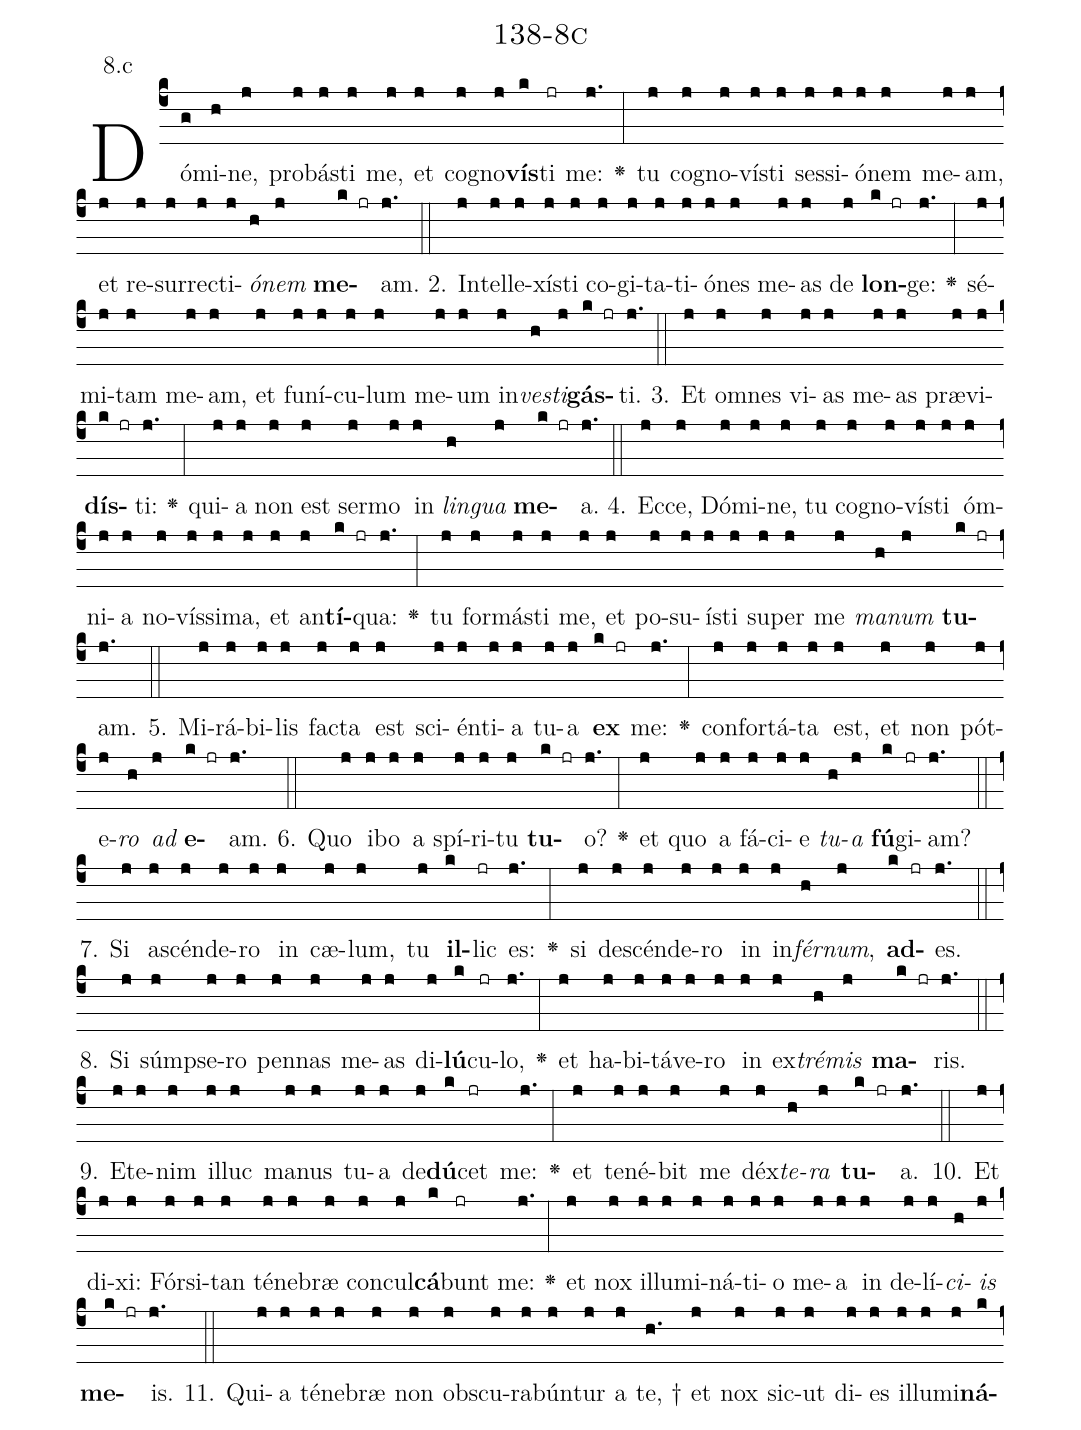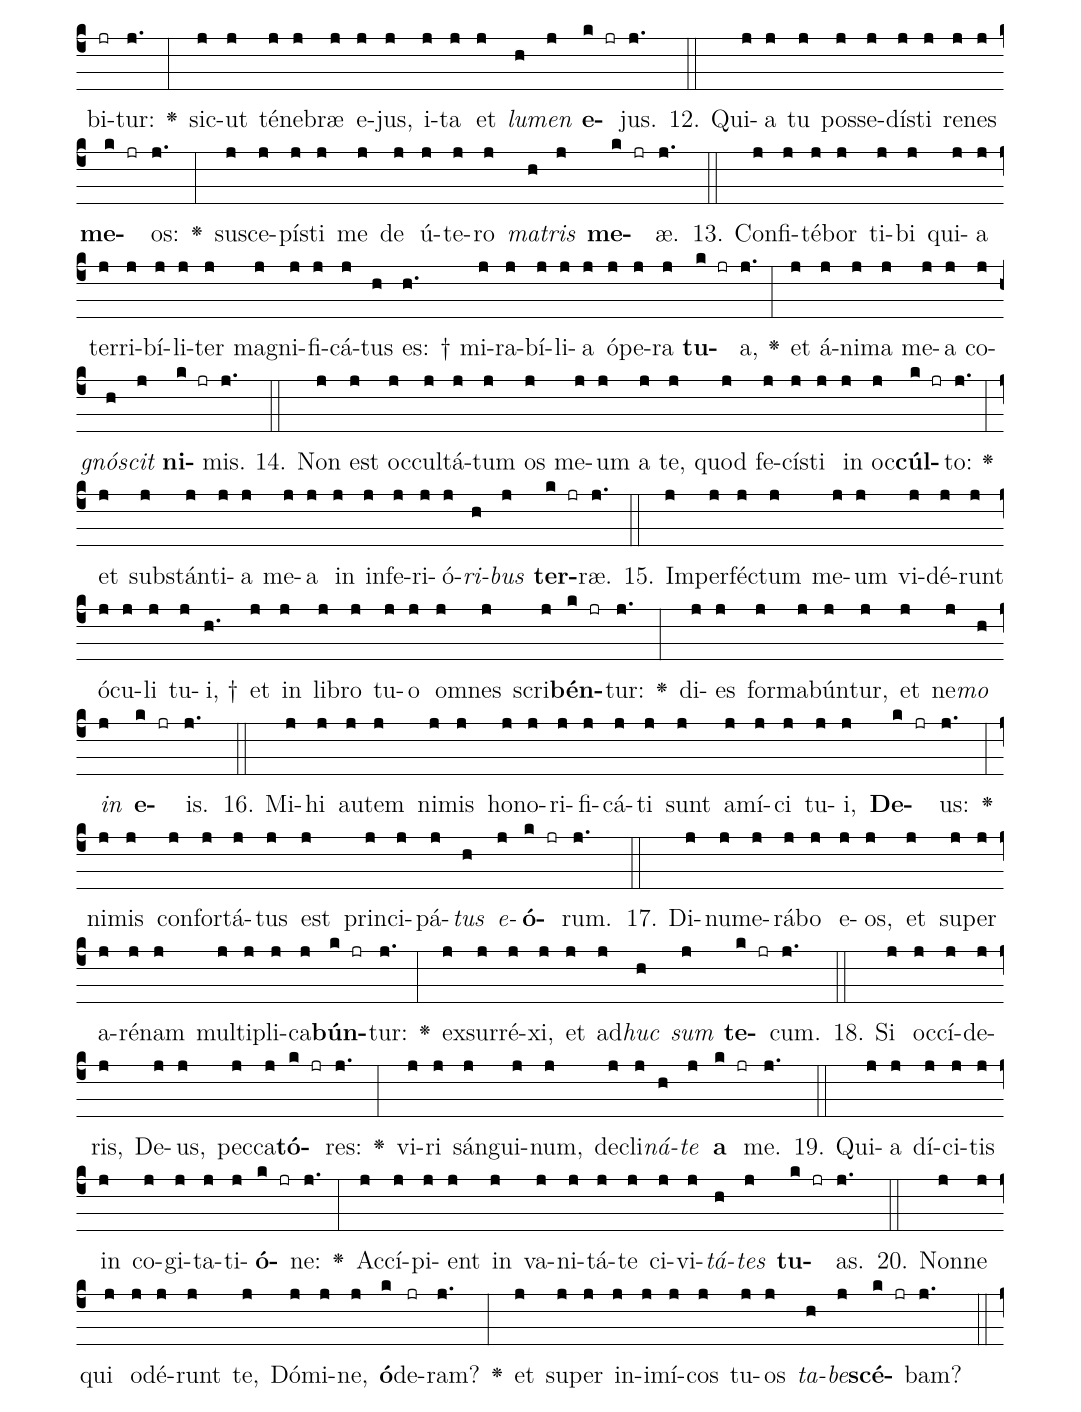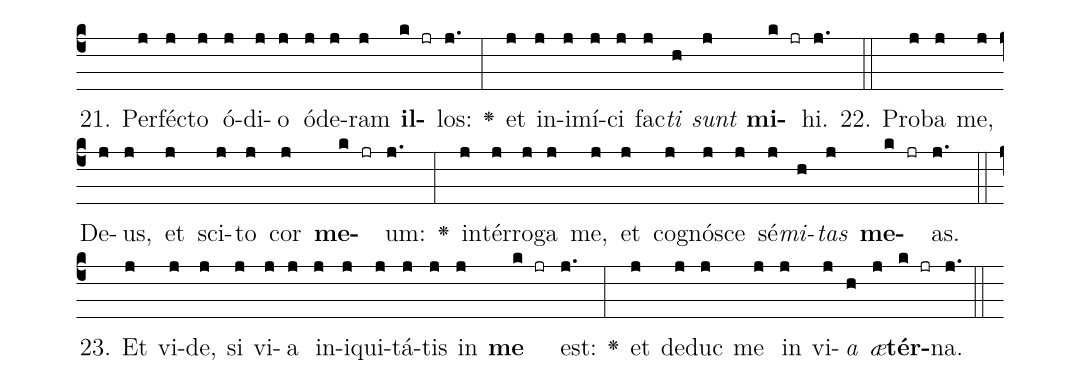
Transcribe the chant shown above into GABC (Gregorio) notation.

name: 138-8c;
annotation: 8.c;
%%
(c4)Dó(g)mi(h)ne,(j) pro(j)bás(j)ti(j) me,(j) et(j) co(j)gno(j)<b>vís</b>(k)ti(jr) me:(j.) <v>\greheightstar</v>(:) tu(j) co(j)gno(j)vís(j)ti(j) ses(j)si(j)ó(j)nem(j) me(j)am,(j) et(j) re(j)sur(j)rec(j)ti(j)<i>ó</i>(h)<i>nem</i>(j) <b>me</b>(k jr)am.(j.) (::)
2. In(j)tel(j)le(j)xís(j)ti(j) co(j)gi(j)ta(j)ti(j)ó(j)nes(j) me(j)as(j) de(j) <b>lon</b>(k jr)ge:(j.) <v>\greheightstar</v>(:) sé(j)mi(j)tam(j) me(j)am,(j) et(j) fu(j)ní(j)cu(j)lum(j) me(j)um(j) in(j)<i>ves</i>(h)<i>ti</i>(j)<b>gás</b>(k jr)ti.(j.) (::)
3. Et(j) om(j)nes(j) vi(j)as(j) me(j)as(j) præ(j)vi(j)<b>dís</b>(k jr)ti:(j.) <v>\greheightstar</v>(:) qui(j)a(j) non(j) est(j) ser(j)mo(j) in(j) <i>lin</i>(h)<i>gua</i>(j) <b>me</b>(k jr)a.(j.) (::)
4. Ec(j)ce,(j) Dó(j)mi(j)ne,(j) tu(j) co(j)gno(j)vís(j)ti(j) óm(j)ni(j)a(j) no(j)vís(j)si(j)ma,(j) et(j) an(j)<b>tí</b>(k jr)qua:(j.) <v>\greheightstar</v>(:) tu(j) for(j)más(j)ti(j) me,(j) et(j) po(j)su(j)ís(j)ti(j) su(j)per(j) me(j) <i>ma</i>(h)<i>num</i>(j) <b>tu</b>(k jr)am.(j.) (::)
5. Mi(j)rá(j)bi(j)lis(j) fac(j)ta(j) est(j) sci(j)én(j)ti(j)a(j) tu(j)a(j) <b>ex</b>(k jr) me:(j.) <v>\greheightstar</v>(:) con(j)for(j)tá(j)ta(j) est,(j) et(j) non(j) pót(j)e(j)<i>ro</i>(h) <i>ad</i>(j) <b>e</b>(k jr)am.(j.) (::)
6. Quo(j) i(j)bo(j) a(j) spí(j)ri(j)tu(j) <b>tu</b>(k jr)o?(j.) <v>\greheightstar</v>(:) et(j) quo(j) a(j) fá(j)ci(j)e(j) <i>tu</i>(h)<i>a</i>(j) <b>fú</b>(k)gi(jr)am?(j.) (::)
7. Si(j) a(j)scén(j)de(j)ro(j) in(j) cæ(j)lum,(j) tu(j) <b>il</b>(k)lic(jr) es:(j.) <v>\greheightstar</v>(:) si(j) de(j)scén(j)de(j)ro(j) in(j) in(j)<i>fér</i>(h)<i>num</i>,(j) <b>ad</b>(k jr)es.(j.) (::)
8. Si(j) súmp(j)se(j)ro(j) pen(j)nas(j) me(j)as(j) di(j)<b>lú</b>(k)cu(jr)lo,(j.) <v>\greheightstar</v>(:) et(j) ha(j)bi(j)tá(j)ve(j)ro(j) in(j) ex(j)<i>tré</i>(h)<i>mis</i>(j) <b>ma</b>(k jr)ris.(j.) (::)
9. Et(j)e(j)nim(j) il(j)luc(j) ma(j)nus(j) tu(j)a(j) de(j)<b>dú</b>(k)cet(jr) me:(j.) <v>\greheightstar</v>(:) et(j) te(j)né(j)bit(j) me(j) déx(j)<i>te</i>(h)<i>ra</i>(j) <b>tu</b>(k jr)a.(j.) (::)
10. Et(j) di(j)xi:(j) Fór(j)si(j)tan(j) té(j)ne(j)bræ(j) con(j)cul(j)<b>cá</b>(k)bunt(jr) me:(j.) <v>\greheightstar</v>(:) et(j) nox(j) il(j)lu(j)mi(j)ná(j)ti(j)o(j) me(j)a(j) in(j) de(j)lí(j)<i>ci</i>(h)<i>is</i>(j) <b>me</b>(k jr)is.(j.) (::)
11. Qui(j)a(j) té(j)ne(j)bræ(j) non(j) obs(j)cu(j)ra(j)bún(j)tur(j) a(j) te, †(h.) et(j) nox(j) sic(j)ut(j) di(j)es(j) il(j)lu(j)mi(j)<b>ná</b>(k)bi(jr)tur:(j.) <v>\greheightstar</v>(:) sic(j)ut(j) té(j)ne(j)bræ(j) e(j)jus,(j) i(j)ta(j) et(j) <i>lu</i>(h)<i>men</i>(j) <b>e</b>(k jr)jus.(j.) (::)
12. Qui(j)a(j) tu(j) pos(j)se(j)dís(j)ti(j) re(j)nes(j) <b>me</b>(k jr)os:(j.) <v>\greheightstar</v>(:) su(j)sce(j)pís(j)ti(j) me(j) de(j) ú(j)te(j)ro(j) <i>ma</i>(h)<i>tris</i>(j) <b>me</b>(k jr)æ.(j.) (::)
13. Con(j)fi(j)té(j)bor(j) ti(j)bi(j) qui(j)a(j) ter(j)ri(j)bí(j)li(j)ter(j) ma(j)gni(j)fi(j)cá(j)tus(h) es: †(h.) mi(j)ra(j)bí(j)li(j)a(j) ó(j)pe(j)ra(j) <b>tu</b>(k jr)a,(j.) <v>\greheightstar</v>(:) et(j) á(j)ni(j)ma(j) me(j)a(j) co(j)<i>gnó</i>(h)<i>scit</i>(j) <b>ni</b>(k jr)mis.(j.) (::)
14. Non(j) est(j) oc(j)cul(j)tá(j)tum(j) os(j) me(j)um(j) a(j) te,(j) quod(j) fe(j)cís(j)ti(j) in(j) oc(j)<b>cúl</b>(k jr)to:(j.) <v>\greheightstar</v>(:) et(j) sub(j)stán(j)ti(j)a(j) me(j)a(j) in(j) in(j)fe(j)ri(j)ó(j)<i>ri</i>(h)<i>bus</i>(j) <b>ter</b>(k jr)ræ.(j.) (::)
15. Im(j)per(j)féc(j)tum(j) me(j)um(j) vi(j)dé(j)runt(j) ó(j)cu(j)li(j) tu(j)i, †(h.) et(j) in(j) li(j)bro(j) tu(j)o(j) om(j)nes(j) scri(j)<b>bén</b>(k jr)tur:(j.) <v>\greheightstar</v>(:) di(j)es(j) for(j)ma(j)bún(j)tur,(j) et(j) ne(j)<i>mo</i>(h) <i>in</i>(j) <b>e</b>(k jr)is.(j.) (::)
16. Mi(j)hi(j) au(j)tem(j) ni(j)mis(j) ho(j)no(j)ri(j)fi(j)cá(j)ti(j) sunt(j) a(j)mí(j)ci(j) tu(j)i,(j) <b>De</b>(k jr)us:(j.) <v>\greheightstar</v>(:) ni(j)mis(j) con(j)for(j)tá(j)tus(j) est(j) prin(j)ci(j)pá(j)<i>tus</i>(h) <i>e</i>(j)<b>ó</b>(k jr)rum.(j.) (::)
17. Di(j)nu(j)me(j)rá(j)bo(j) e(j)os,(j) et(j) su(j)per(j) a(j)ré(j)nam(j) mul(j)ti(j)pli(j)ca(j)<b>bún</b>(k jr)tur:(j.) <v>\greheightstar</v>(:) ex(j)sur(j)ré(j)xi,(j) et(j) ad(j)<i>huc</i>(h) <i>sum</i>(j) <b>te</b>(k jr)cum.(j.) (::)
18. Si(j) oc(j)cí(j)de(j)ris,(j) De(j)us,(j) pec(j)ca(j)<b>tó</b>(k jr)res:(j.) <v>\greheightstar</v>(:) vi(j)ri(j) sán(j)gui(j)num,(j) de(j)cli(j)<i>ná</i>(h)<i>te</i>(j) <b>a</b>(k jr) me.(j.) (::)
19. Qui(j)a(j) dí(j)ci(j)tis(j) in(j) co(j)gi(j)ta(j)ti(j)<b>ó</b>(k jr)ne:(j.) <v>\greheightstar</v>(:) Ac(j)cí(j)pi(j)ent(j) in(j) va(j)ni(j)tá(j)te(j) ci(j)vi(j)<i>tá</i>(h)<i>tes</i>(j) <b>tu</b>(k jr)as.(j.) (::)
20. Non(j)ne(j) qui(j) o(j)dé(j)runt(j) te,(j) Dó(j)mi(j)ne,(j) <b>ó</b>(k)de(jr)ram?(j.) <v>\greheightstar</v>(:) et(j) su(j)per(j) in(j)i(j)mí(j)cos(j) tu(j)os(j) <i>ta</i>(h)<i>be</i>(j)<b>scé</b>(k jr)bam?(j.) (::)
21. Per(j)féc(j)to(j) ó(j)di(j)o(j) ó(j)de(j)ram(j) <b>il</b>(k jr)los:(j.) <v>\greheightstar</v>(:) et(j) in(j)i(j)mí(j)ci(j) fac(j)<i>ti</i>(h) <i>sunt</i>(j) <b>mi</b>(k jr)hi.(j.) (::)
22. Pro(j)ba(j) me,(j) De(j)us,(j) et(j) sci(j)to(j) cor(j) <b>me</b>(k jr)um:(j.) <v>\greheightstar</v>(:) in(j)tér(j)ro(j)ga(j) me,(j) et(j) co(j)gnó(j)sce(j) sé(j)<i>mi</i>(h)<i>tas</i>(j) <b>me</b>(k jr)as.(j.) (::)
23. Et(j) vi(j)de,(j) si(j) vi(j)a(j) in(j)i(j)qui(j)tá(j)tis(j) in(j) <b>me</b>(k jr) est:(j.) <v>\greheightstar</v>(:) et(j) de(j)duc(j) me(j) in(j) vi(j)<i>a</i>(h) <i>æ</i>(j)<b>tér</b>(k jr)na.(j.) (::)
